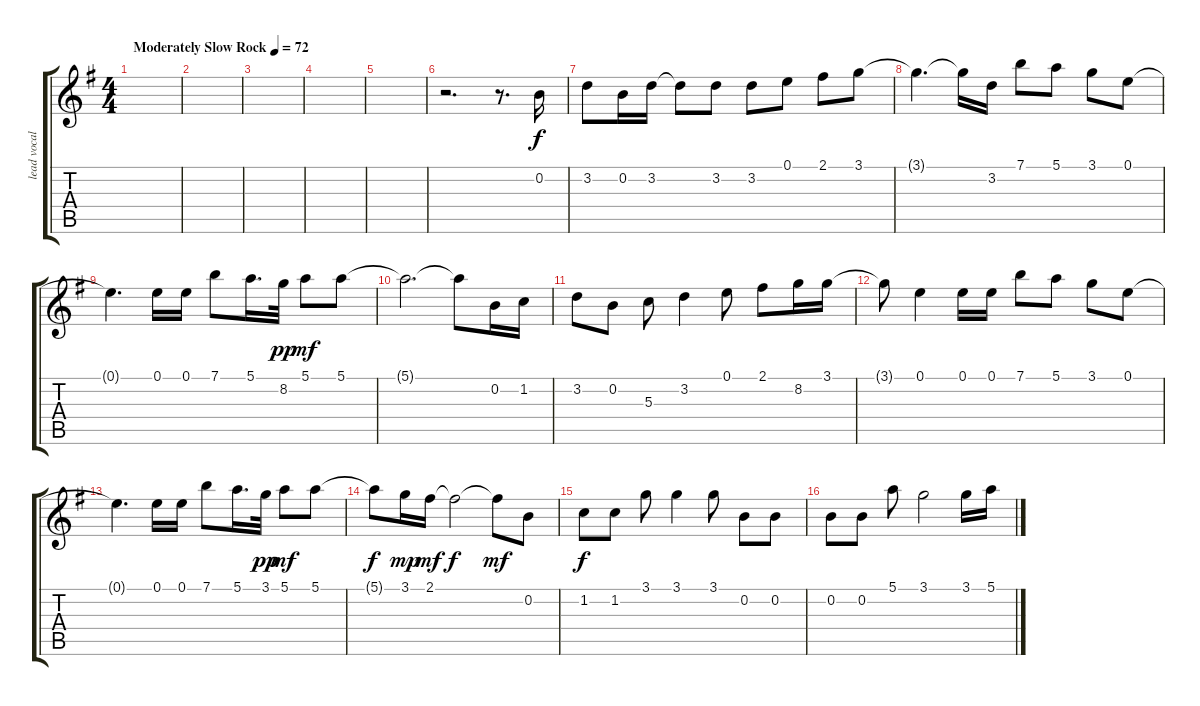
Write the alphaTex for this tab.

\track ("lead vocal (Billy)" "lead vocal") {instrument acousticguitarsteel}
\staff {score tabs}
\tuning (E4 B3 G3 D3 A2 E2) {hide}
\ts (4 4)
\tempo (72 "Moderately Slow Rock")
\clef g2
\ks g
|
|
|
|
|
r.2{d} r.8{d} 0.2.16 |
3.2.8 0.2.16 3.2.16 3.2{t}.8 3.2.8 3.2.8 0.1.8 2.1.8 3.1.8 |
3.1{t}.4{d} 3.1{t}.16 3.2.16 7.1.8 5.1.8 3.1.8 0.1.8 |
0.1{t}.4{d} 0.1.16 0.1.16 7.1.8 5.1.16{d} 8.2.32{dy pp} 5.1.8{dy mf} 5.1.8 |
5.1{t}.2{d} 5.1{t}.8 0.2.16 1.2.16 |
3.2.8 0.2.8 5.3.8 3.2.4 0.1.8 2.1.8 8.2.16 3.1.16 |
3.1{t}.8 0.1.4 0.1.16 0.1.16 7.1.8 5.1.8 3.1.8 0.1.8 |
0.1{t}.4{d} 0.1.16 0.1.16 7.1.8 5.1.16{d} 3.1.32{dy pp} 5.1.8{dy mf} 5.1.8 |
5.1{t}.8{dy f} 3.1.16{dy mp} 2.1.16{dy mf} 2.1{t}.2{dy f} 2.1{t}.8{dy mf} 0.2.8 |
1.2.8{dy f} 1.2.8 3.1.8 3.1.4 3.1.8 0.2.8 0.2.8 |
0.2.8 0.2.8 5.1.8 3.1.2 3.1.16 5.1.16
